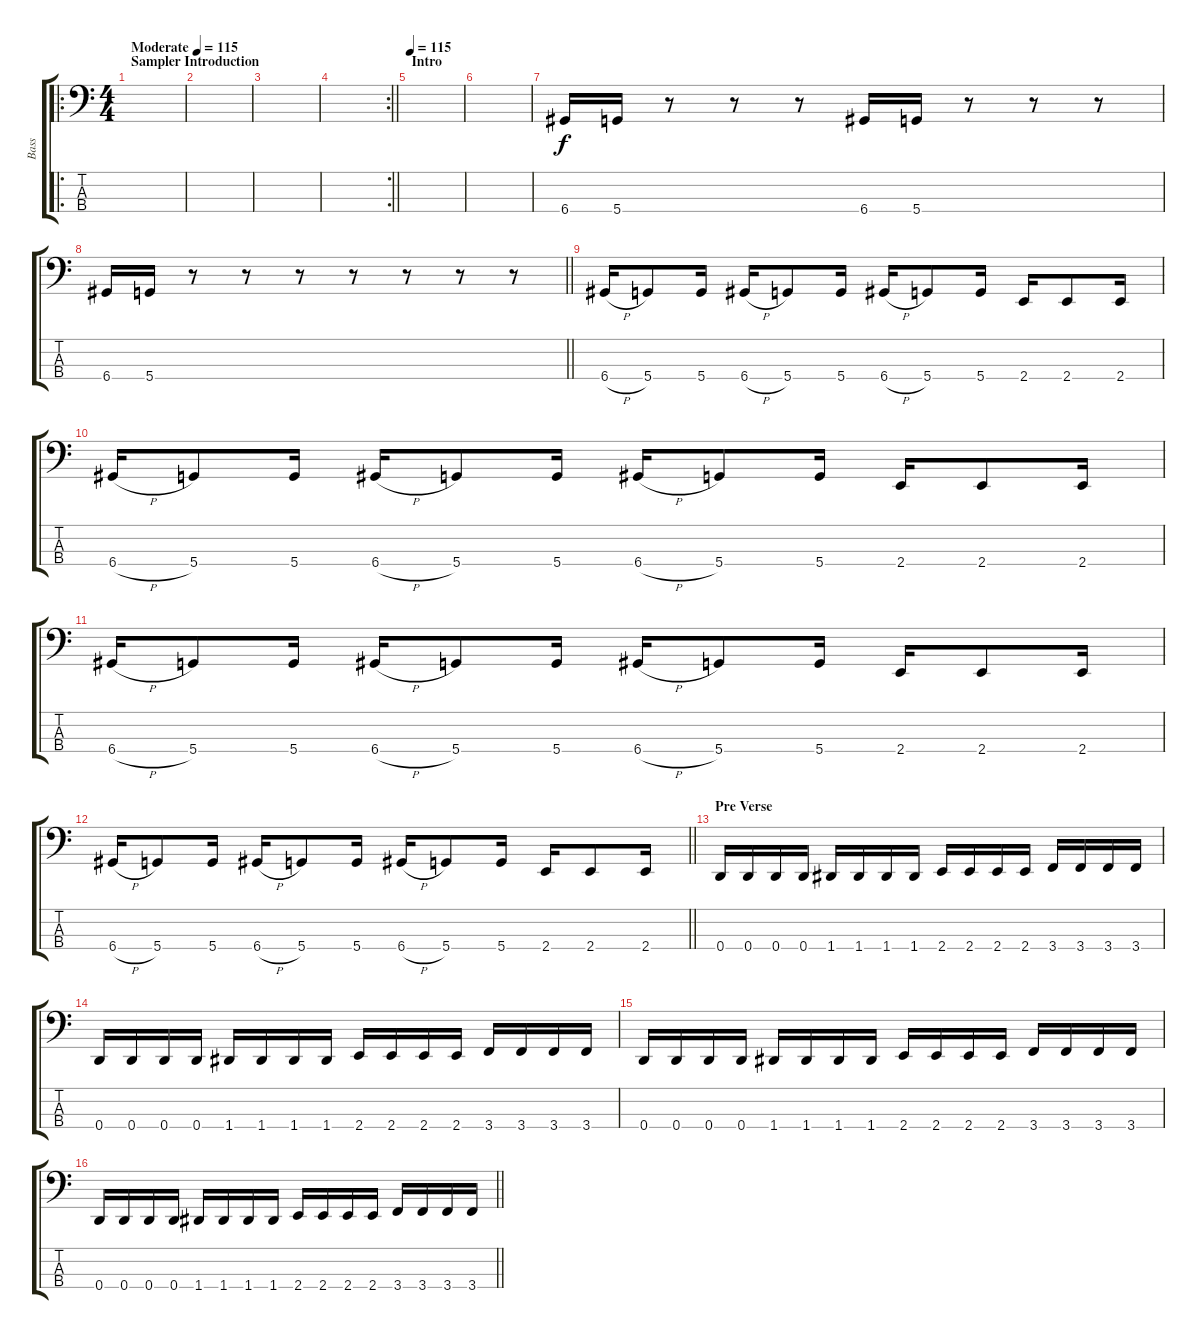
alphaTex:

\track ("Bass" "Bass") {instrument electricbasspick}
\staff {score tabs}
\tuning (G2 D2 A1 D1) {hide}
\ro
\ts (4 4)
\section ("" "Sampler Introduction")
\tempo (115 "Moderate")
\tempo 102
\tempo (115 "Moderate")
\clef f4
\ks c
|
|
|
\rc 2
\barLineRight lightlight
|
\section ("" "Intro")
\tempo 115
|
|
6.4.16 5.4.16 r.8 r.8 r.8 6.4.16 5.4.16 r.8 r.8 r.8 |
\barLineRight lightlight
6.4.16 5.4.16 r.8 r.8 r.8 r.8 r.8 r.8 r.8 |
\section ("" "")
6.4{h}.16{dy f} 5.4.8 5.4.16 6.4{h}.16 5.4.8 5.4.16 6.4{h}.16 5.4.8 5.4.16 2.4.16 2.4.8 2.4.16 |
6.4{h}.16 5.4.8 5.4.16 6.4{h}.16 5.4.8 5.4.16 6.4{h}.16 5.4.8 5.4.16 2.4.16 2.4.8 2.4.16 |
6.4{h}.16 5.4.8 5.4.16 6.4{h}.16 5.4.8 5.4.16 6.4{h}.16 5.4.8 5.4.16 2.4.16 2.4.8 2.4.16 |
\barLineRight lightlight
6.4{h}.16 5.4.8 5.4.16 6.4{h}.16 5.4.8 5.4.16 6.4{h}.16 5.4.8 5.4.16 2.4.16 2.4.8 2.4.16 |
\section ("" "Pre Verse")
0.4.16 0.4.16 0.4.16 0.4.16 1.4.16 1.4.16 1.4.16 1.4.16 2.4.16 2.4.16 2.4.16 2.4.16 3.4.16 3.4.16 3.4.16 3.4.16 |
0.4.16 0.4.16 0.4.16 0.4.16 1.4.16 1.4.16 1.4.16 1.4.16 2.4.16 2.4.16 2.4.16 2.4.16 3.4.16 3.4.16 3.4.16 3.4.16 |
0.4.16 0.4.16 0.4.16 0.4.16 1.4.16 1.4.16 1.4.16 1.4.16 2.4.16 2.4.16 2.4.16 2.4.16 3.4.16 3.4.16 3.4.16 3.4.16 |
\barLineRight lightlight
0.4.16 0.4.16 0.4.16 0.4.16 1.4.16 1.4.16 1.4.16 1.4.16 2.4.16 2.4.16 2.4.16 2.4.16 3.4.16 3.4.16 3.4.16 3.4.16
